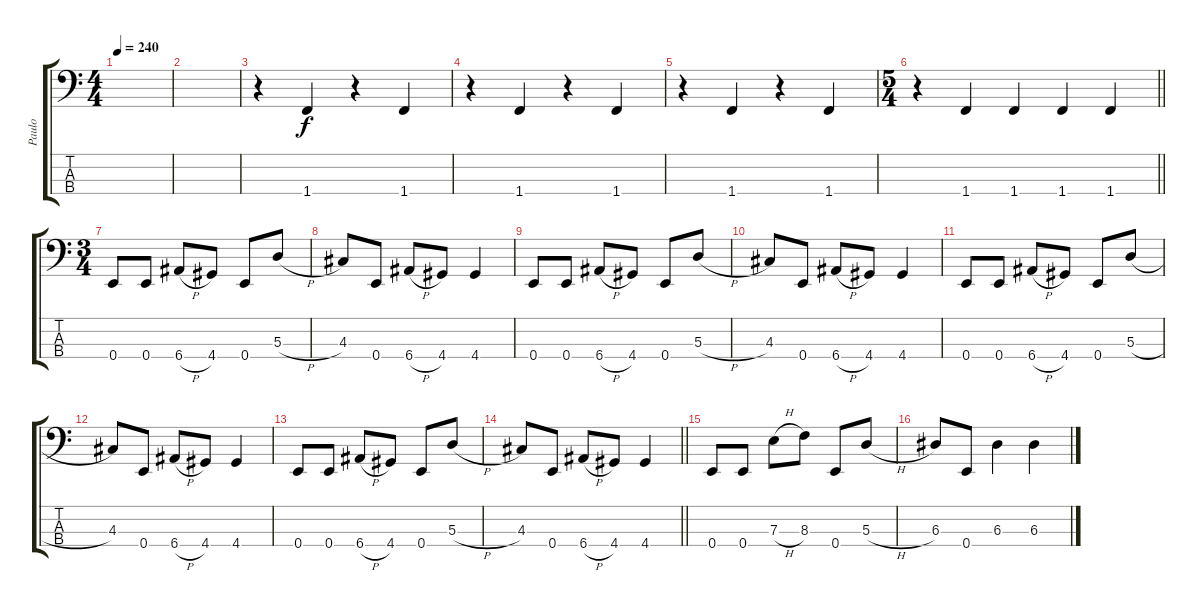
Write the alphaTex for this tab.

\track ("Paulo" "Paulo") {instrument electricbasspick}
\staff {score tabs}
\tuning (G2 D2 A1 E1) {hide}
\ts (4 4)
\tempo 240
\clef f4
\ks c
|
|
r.4 1.4.4 r.4 1.4.4 |
r.4 1.4.4 r.4 1.4.4 |
r.4 1.4.4 r.4 1.4.4 |
\ts (5 4)
\barLineRight lightlight
r.4 1.4.4 1.4.4 1.4.4 1.4.4 |
\ts (3 4)
\section ("" "")
0.4.8 0.4.8 6.4{h}.8 4.4.8 0.4.8 5.3{h}.8 |
4.3.8 0.4.8 6.4{h}.8 4.4.8 4.4.4 |
0.4.8 0.4.8 6.4{h}.8 4.4.8 0.4.8 5.3{h}.8 |
4.3.8 0.4.8 6.4{h}.8 4.4.8 4.4.4 |
0.4.8 0.4.8 6.4{h}.8 4.4.8 0.4.8 5.3{h}.8 |
4.3.8 0.4.8 6.4{h}.8 4.4.8 4.4.4 |
0.4.8 0.4.8 6.4{h}.8 4.4.8 0.4.8 5.3{h}.8 |
\barLineRight lightlight
4.3.8 0.4.8 6.4{h}.8 4.4.8 4.4.4 |
0.4.8 0.4.8 7.3{h}.8 8.3.8 0.4.8 5.3{h}.8 |
6.3.8 0.4.8 6.3.4 6.3.4
